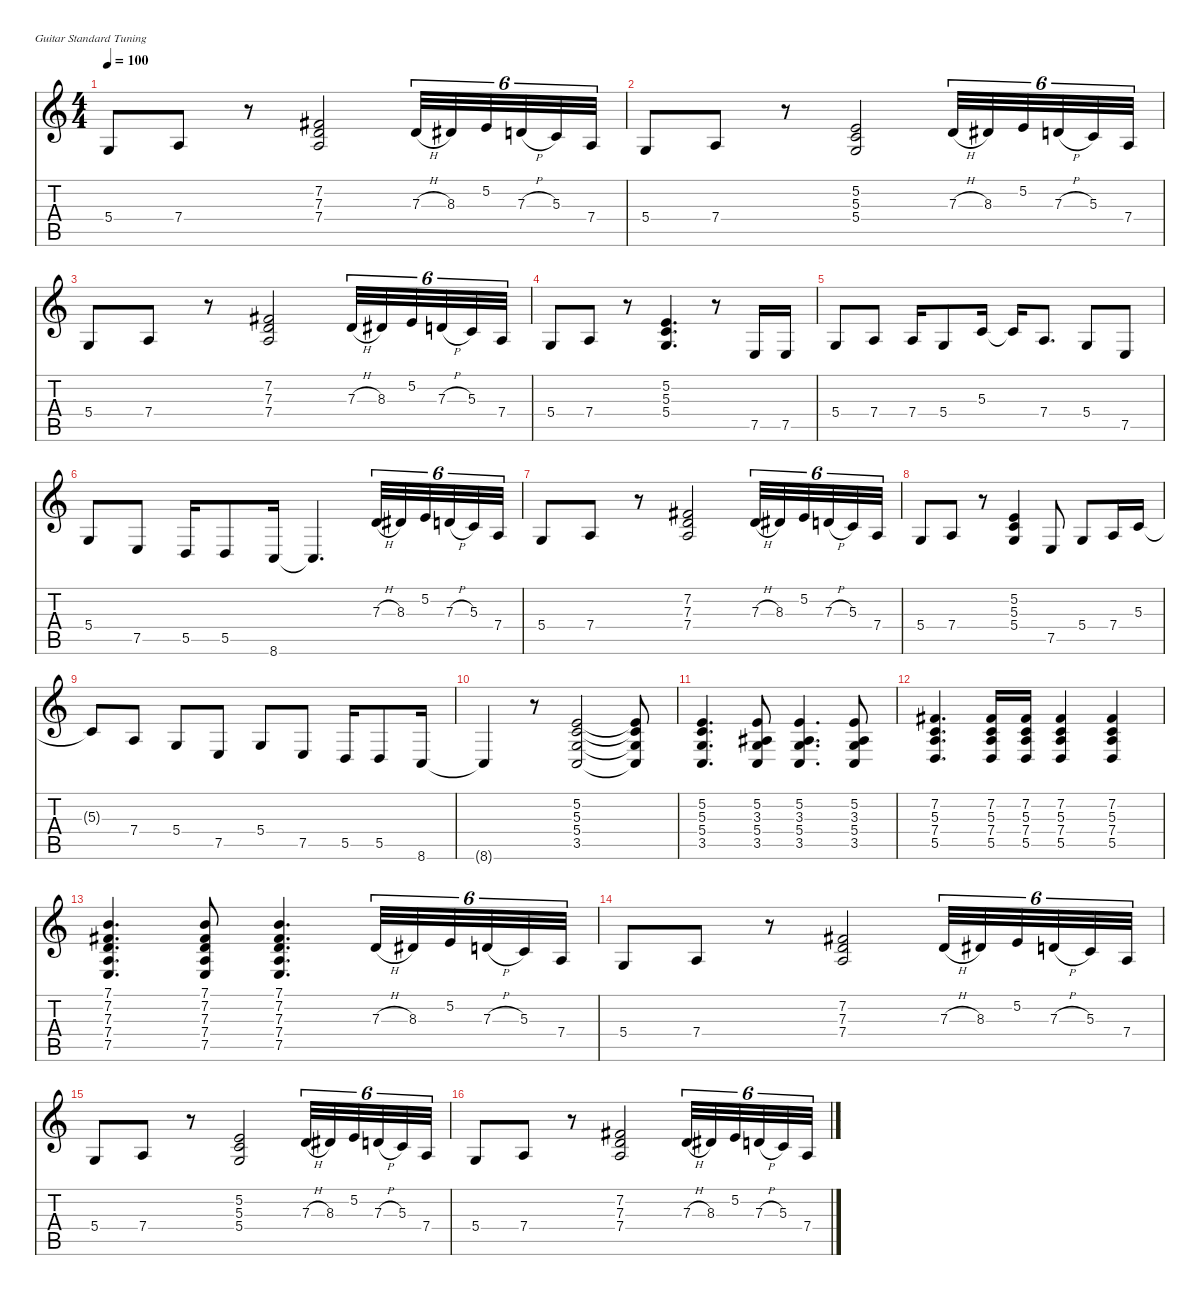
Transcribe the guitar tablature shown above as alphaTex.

\defaultSystemsLayout 4
\hideDynamics
\bracketExtendMode nobrackets
\singleTrackTrackNamePolicy hidden
\multiTrackTrackNamePolicy hidden
\firstSystemTrackNameMode fullname
\firstSystemTrackNameOrientation horizontal
\otherSystemsTrackNameOrientation horizontal
\track ("Guitar II" "org.") {instrument drawbarorgan}
\staff {score tabs}
\tuning (E4 B3 G3 D3 A2 E2)
\ts (4 4)
\tempo 100
\clef g2
\ks c
5.4.8{dy mp beam Up} 7.4.8{beam Up} r.8{beam Up} (7.2{acc #} 7.3 7.4).2{beam Up} 7.3{h}.32{tu (6 4) beam Up} 8.3{acc #}.32{tu (6 4) beam Up} 5.2.32{tu (6 4) beam Up} 7.3{h}.32{tu (6 4) beam Up} 5.3.32{tu (6 4) beam Up} 7.4.32{tu (6 4) beam Up} |
5.4.8{beam Up} 7.4.8{beam Up} r.8{beam Up} (5.2 5.3 5.4).2{beam Up} 7.3{h}.32{tu (6 4) beam Up} 8.3{acc #}.32{tu (6 4) beam Up} 5.2.32{tu (6 4) beam Up} 7.3{h}.32{tu (6 4) beam Up} 5.3.32{tu (6 4) beam Up} 7.4.32{tu (6 4) beam Up} |
5.4.8{beam Up} 7.4.8{beam Up} r.8{beam Up} (7.2{acc #} 7.3 7.4).2{beam Up} 7.3{h}.32{tu (6 4) beam Up} 8.3{acc #}.32{tu (6 4) beam Up} 5.2.32{tu (6 4) beam Up} 7.3{h}.32{tu (6 4) beam Up} 5.3.32{tu (6 4) beam Up} 7.4.32{tu (6 4) beam Up} |
5.4.8{beam Up} 7.4.8{beam Up} r.8{beam Up} (5.2 5.3 5.4).4{d beam Up} r.8{beam Up} 7.5.16{beam Up} 7.5.16{beam Up} |
5.4.8{beam Up} 7.4.8{beam Up} 7.4.16{beam Up} 5.4.8{beam Up} 5.3.16{beam Up} 5.3{t}.16{dy f beam Up} 7.4.8{d dy mp beam Up} 5.4.8{beam Up} 7.5.8{beam Up} |
5.4.8{beam Up} 7.5.8{beam Up} 5.5.16{beam Up} 5.5.8{beam Up} 8.6.16{beam Up} 8.6{t}.4{d dy f beam Up} 7.3{h}.32{tu (6 4) dy mp beam Up} 8.3{acc #}.32{tu (6 4) beam Up} 5.2.32{tu (6 4) beam Up} 7.3{h}.32{tu (6 4) beam Up} 5.3.32{tu (6 4) beam Up} 7.4.32{tu (6 4) beam Up} |
5.4.8{beam Up} 7.4.8{beam Up} r.8{beam Up} (7.2{acc #} 7.3 7.4).2{beam Up} 7.3{h}.32{tu (6 4) beam Up} 8.3{acc #}.32{tu (6 4) beam Up} 5.2.32{tu (6 4) beam Up} 7.3{h}.32{tu (6 4) beam Up} 5.3.32{tu (6 4) beam Up} 7.4.32{tu (6 4) beam Up} |
5.4.8{beam Up} 7.4.8{beam Up} r.8{beam Up} (5.2 5.3 5.4).4{beam Up} 7.5.8{beam Up} 5.4.8{beam Up} 7.4.16{beam Up} 5.3.16{beam Up} |
5.3{t}.8{dy f beam Up} 7.4.8{dy mp beam Up} 5.4.8{beam Up} 7.5.8{beam Up} 5.4.8{beam Up} 7.5.8{beam Up} 5.5.16{beam Up} 5.5.8{beam Up} 8.6.16{beam Up} |
8.6{t}.4{dy f beam Up} r.8{beam Up} (5.2 5.3 5.4 3.5).2{dy mp beam Up} (5.2{t} 5.3{t} 5.4{t} 3.5{t}).8{dy f beam Up} |
(5.2 5.3 5.4 3.5).4{d dy mp beam Up} (5.2 3.3{acc #} 5.4 3.5).8{beam Up} (5.2 3.3{acc #} 5.4 3.5).4{d beam Up} (5.2 3.3{acc #} 5.4 3.5).8{beam Up} |
(7.2{acc #} 5.3 7.4 5.5).4{d beam Up} (7.2{acc #} 5.3 7.4 5.5).16{beam Up} (7.2{acc #} 5.3 7.4 5.5).16{beam Up} (7.2{acc #} 5.3 7.4 5.5).4{beam Up} (7.2{acc #} 5.3 7.4 5.5).4{beam Up} |
(7.1 7.2{acc #} 7.3 7.4 7.5).4{d beam Up} (7.1 7.2{acc #} 7.3 7.4 7.5).8{beam Up} (7.1 7.2{acc #} 7.3 7.4 7.5).4{d beam Up} 7.3{h}.32{tu (6 4) beam Up} 8.3{acc #}.32{tu (6 4) beam Up} 5.2.32{tu (6 4) beam Up} 7.3{h}.32{tu (6 4) beam Up} 5.3.32{tu (6 4) beam Up} 7.4.32{tu (6 4) beam Up} |
5.4.8{beam Up} 7.4.8{beam Up} r.8{beam Up} (7.2{acc #} 7.3 7.4).2{beam Up} 7.3{h}.32{tu (6 4) beam Up} 8.3{acc #}.32{tu (6 4) beam Up} 5.2.32{tu (6 4) beam Up} 7.3{h}.32{tu (6 4) beam Up} 5.3.32{tu (6 4) beam Up} 7.4.32{tu (6 4) beam Up} |
5.4.8{beam Up} 7.4.8{beam Up} r.8{beam Up} (5.2 5.3 5.4).2{beam Up} 7.3{h}.32{tu (6 4) beam Up} 8.3{acc #}.32{tu (6 4) beam Up} 5.2.32{tu (6 4) beam Up} 7.3{h}.32{tu (6 4) beam Up} 5.3.32{tu (6 4) beam Up} 7.4.32{tu (6 4) beam Up} |
5.4.8{beam Up} 7.4.8{beam Up} r.8{beam Up} (7.2{acc #} 7.3 7.4).2{beam Up} 7.3{h}.32{tu (6 4) beam Up} 8.3{acc #}.32{tu (6 4) beam Up} 5.2.32{tu (6 4) beam Up} 7.3{h}.32{tu (6 4) beam Up} 5.3.32{tu (6 4) beam Up} 7.4.32{tu (6 4) beam Up}
